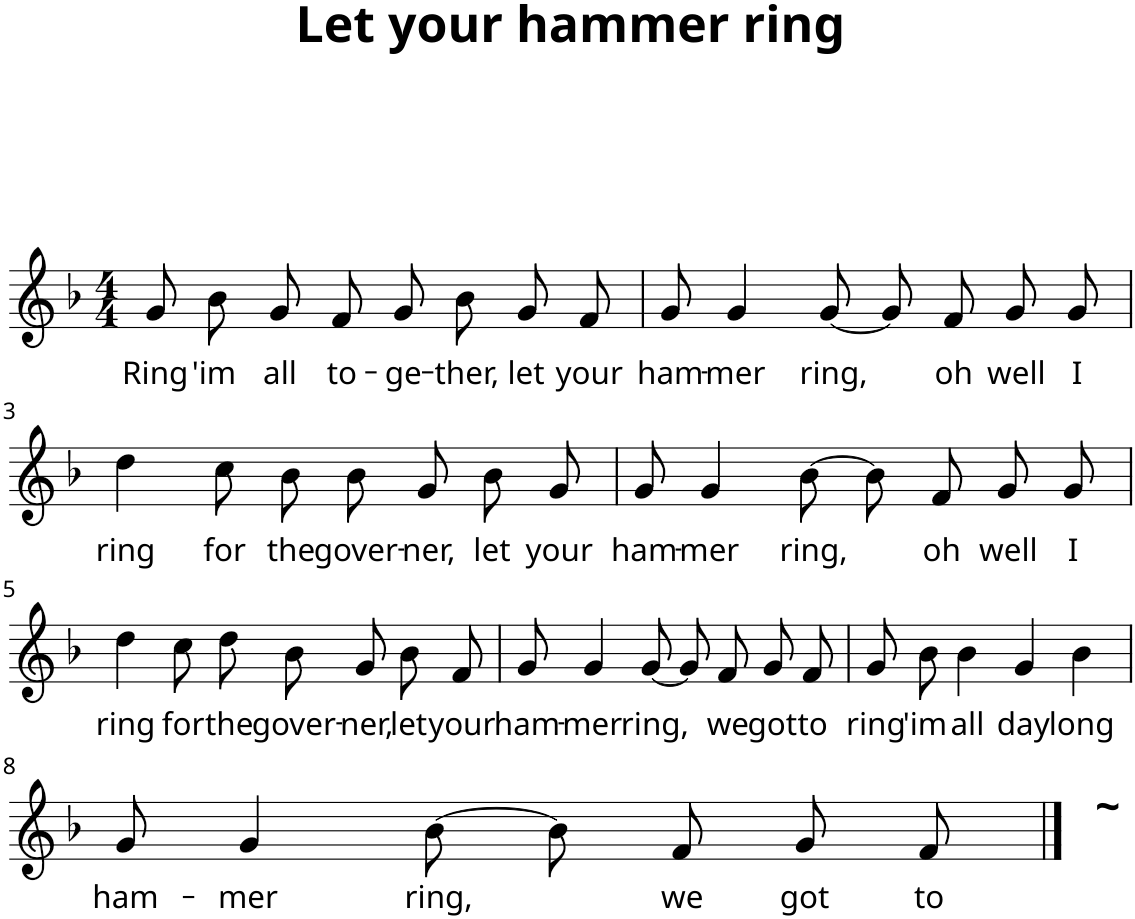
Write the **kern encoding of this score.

**kern	**text
*part1	*part1
*staff1	*staff1
*I"Piano	*
*I'Pno.	*
*clefG2	*
*k[b-]	*
*M4/4	*
=1	=1
!	!LO:LY:b
8g/L	Ring
!	!LO:LY:b
8b-/J	'im
!	!LO:LY:b
8g/L	all
!	!LO:LY:b
8f/J	to-
!	!LO:LY:b
8g/L	-ge-
!	!LO:LY:b
8b-/J	-ther,
!	!LO:LY:b
8g/L	let
!	!LO:LY:b
8f/J	your
=2	=2
!	!LO:LY:b
8g/	ham-
!	!LO:LY:b
4g/	-mer
!	!LO:LY:b
[8g/	ring,
8g/L]	.
!	!LO:LY:b
8f/J	oh
!	!LO:LY:b
8g/L	well
!	!LO:LY:b
8g/J	I
!!LO:LB:g=z
=3	=3
!	!LO:LY:b
4dd\	ring
!	!LO:LY:b
8cc\L	for
!	!LO:LY:b
8b-\J	the
!	!LO:LY:b
8b-/L	gover-
!	!LO:LY:b
8g/J	-ner,
!	!LO:LY:b
8b-/L	let
!	!LO:LY:b
8g/J	your
=4	=4
!	!LO:LY:b
8g/	ham-
!	!LO:LY:b
4g/	-mer
!	!LO:LY:b
[8b-\	ring,
8b-/L]	.
!	!LO:LY:b
8f/J	oh
!	!LO:LY:b
8g/L	well
!	!LO:LY:b
8g/J	I
!!LO:LB:g=z
=5	=5
!	!LO:LY:b
4dd\	ring
!	!LO:LY:b
8cc\L	for
!	!LO:LY:b
8dd\J	the
!	!LO:LY:b
8b-/L	gover-
!	!LO:LY:b
8g/J	-ner,
!	!LO:LY:b
8b-/L	let
!	!LO:LY:b
8f/J	your
=6	=6
!	!LO:LY:b
8g/	ham-
!	!LO:LY:b
4g/	-mer
!	!LO:LY:b
[8g/	ring,
8g/L]	.
!	!LO:LY:b
8f/J	we
!	!LO:LY:b
8g/L	got
!	!LO:LY:b
8f/J	to
=7	=7
!	!LO:LY:b
8g/L	ring
!	!LO:LY:b
8b-/J	'im
!	!LO:LY:b
4b-\	all
!	!LO:LY:b
4g/	day
!	!LO:LY:b
4b-\	long
!!LO:LB:g=z
=8	=8
!	!LO:LY:b
8g/	ham-
!	!LO:LY:b
4g/	-mer
!	!LO:LY:b
[8b-\	ring,
8b-/L]	.
!	!LO:LY:b
8f/J	we
!	!LO:LY:b
8g/L	got
!	!LO:LY:b
8f/J	to
==	==
*-	*-
